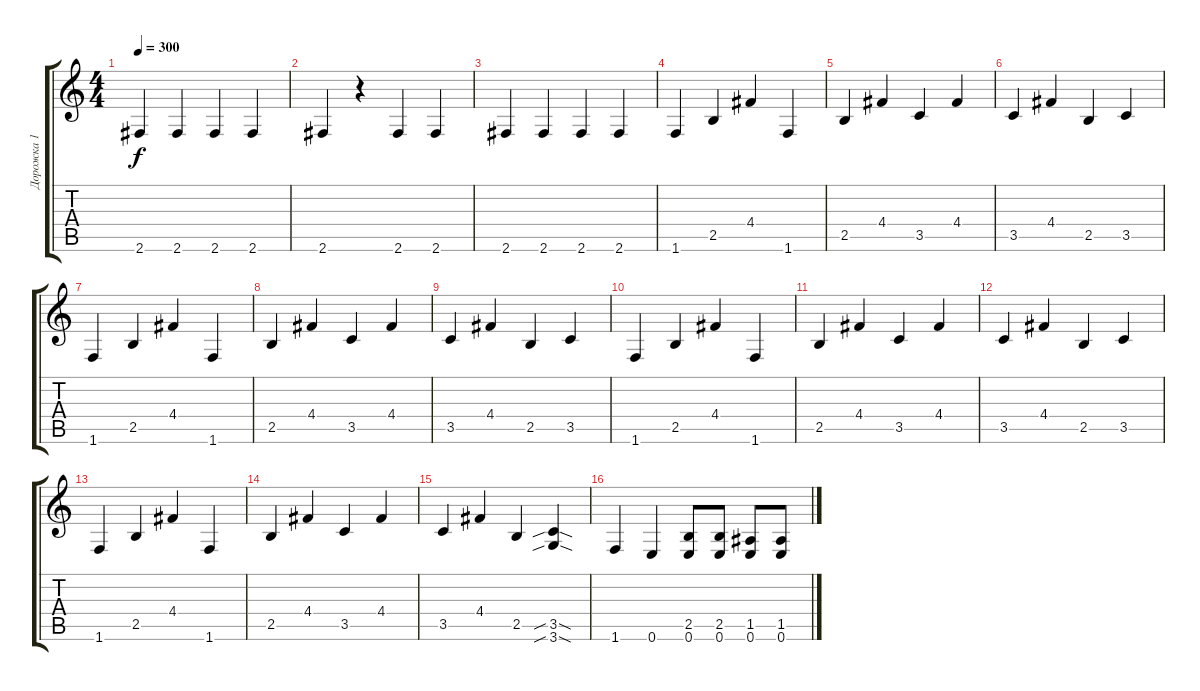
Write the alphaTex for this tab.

\track ("Дорожка 1" "Дорожка 1") {instrument distortionguitar}
\staff {score tabs}
\tuning (E4 B3 G3 D3 A2 E2) {hide}
\ts (4 4)
\tempo 300
\clef g2
\ks c
2.6.4{dy f} 2.6.4 2.6.4 2.6.4 |
2.6.4 r.4 2.6.4 2.6.4 |
2.6.4 2.6.4 2.6.4 2.6.4 |
1.6.4 2.5.4 4.4.4 1.6.4 |
2.5.4 4.4.4 3.5.4 4.4.4 |
3.5.4 4.4.4 2.5.4 3.5.4 |
1.6.4 2.5.4 4.4.4 1.6.4 |
2.5.4 4.4.4 3.5.4 4.4.4 |
3.5.4 4.4.4 2.5.4 3.5.4 |
1.6.4 2.5.4 4.4.4 1.6.4 |
2.5.4 4.4.4 3.5.4 4.4.4 |
3.5.4 4.4.4 2.5.4 3.5.4 |
1.6.4 2.5.4 4.4.4 1.6.4 |
2.5.4 4.4.4 3.5.4 4.4.4 |
3.5.4 4.4.4 2.5.4 (3.5{sib sod} 3.6{sib sod}).4 |
1.6.4 0.6.4 (2.5 0.6).8 (2.5 0.6).8 (1.5 0.6).8 (1.5 0.6).8
